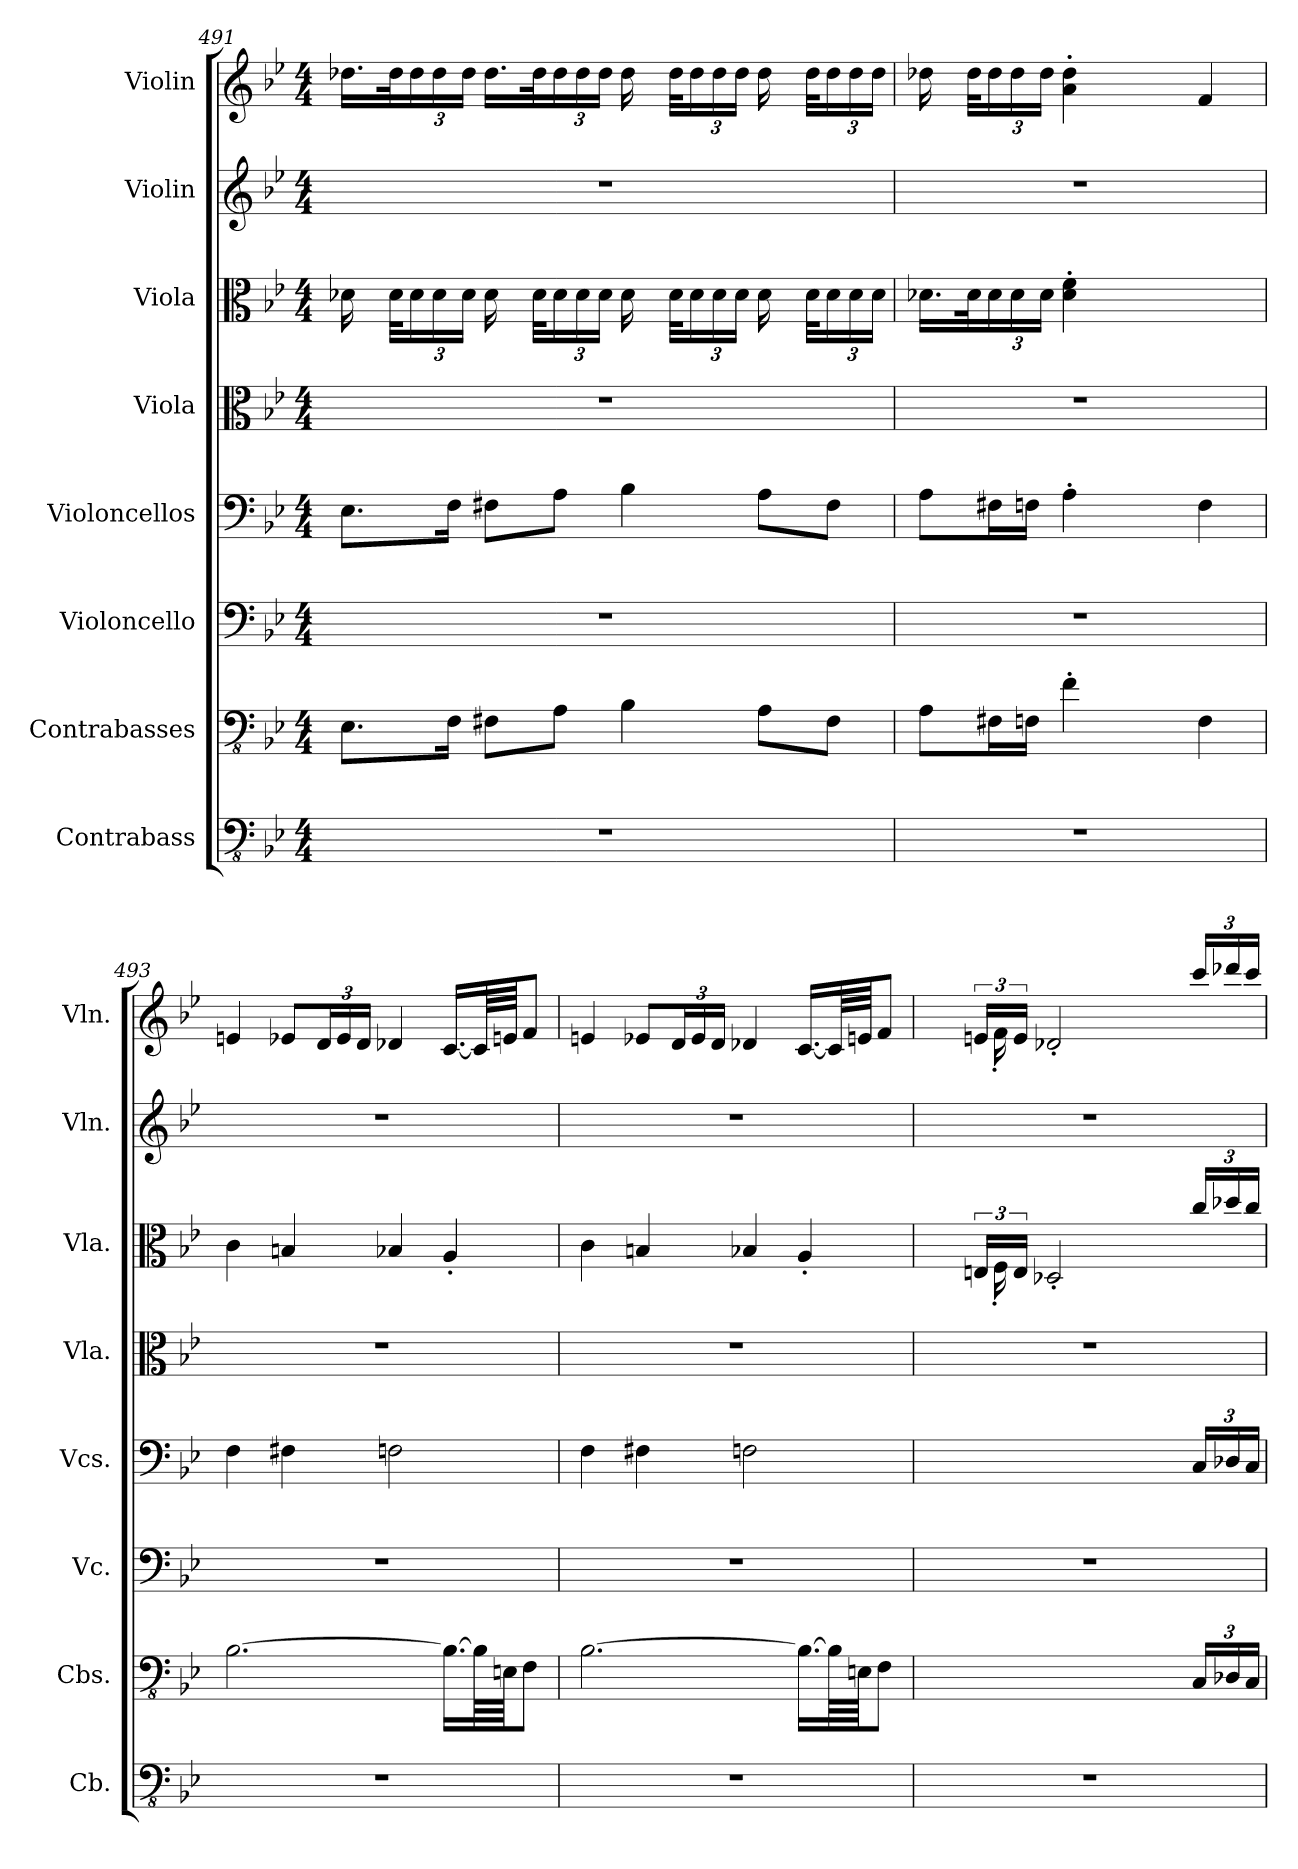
**kern	**kern	**kern	**kern	**kern	**kern	**kern	**kern
*part8	*part7	*part6	*part5	*part4	*part3	*part2	*part1
*staff8	*staff7	*staff6	*staff5	*staff4	*staff3	*staff2	*staff1
*I"Contrabass	*I"Contrabasses	*I"Violoncello	*I"Violoncellos	*I"Viola	*I"Viola	*I"Violin	*I"Violin
*I'Cb.	*I'Cbs.	*I'Vc.	*I'Vcs.	*I'Vla.	*I'Vla.	*I'Vln.	*I'Vln.
!!LO:PB:g=z
*clefFv4	*clefFv4	*clefF4	*clefF4	*clefC3	*clefC3	*clefG2	*clefG2
*ITrd7c12	*	*	*	*	*	*	*
*k[b-e-]	*k[b-e-]	*k[b-e-]	*k[b-e-]	*k[b-e-]	*k[b-e-]	*k[b-e-]	*k[b-e-]
*M4/4	*M4/4	*M4/4	*M4/4	*M4/4	*M4/4	*M4/4	*M4/4
=491	=491	=491	=491	=491	=491	=491	=491
1r	8.EE-\L	1r	8.E-\L	1r	16d-X\	1r	16.dd-X\LL
.	.	.	.	.	32ryy	.	.
.	.	.	.	.	32d-\KLL	.	32dd-\K
*	*	*	*	*	*Xbrackettup	*	*Xbrackettup
.	.	.	.	.	24d-\	.	24dd-\
.	.	.	.	.	24d-\	.	24dd-\
.	16FF\Jk	.	16F\Jk	.	.	.	.
.	.	.	.	.	24d-\JJ	.	24dd-\JJ
.	8FF#X\L	.	8F#X\L	.	16d-\	.	16.dd-\LL
.	.	.	.	.	32ryy	.	.
.	.	.	.	.	32d-\KLL	.	32dd-\K
.	8AA\J	.	8A\J	.	24d-\	.	24dd-\
.	.	.	.	.	24d-\	.	24dd-\
.	.	.	.	.	24d-\JJ	.	24dd-\JJ
.	4BB-\	.	4B-\	.	16d-\	.	16dd-\
.	.	.	.	.	32ryy	.	32ryy
.	.	.	.	.	32d-\KLL	.	32dd-\KLL
.	.	.	.	.	24d-\	.	24dd-\
.	.	.	.	.	24d-\	.	24dd-\
.	.	.	.	.	24d-\JJ	.	24dd-\JJ
.	8AA\L	.	8A\L	.	16d-\	.	16dd-\
.	.	.	.	.	32ryy	.	32ryy
.	.	.	.	.	32d-\KLL	.	32dd-\KLL
.	8FF#\J	.	8F#\J	.	24d-\	.	24dd-\
.	.	.	.	.	24d-\	.	24dd-\
.	.	.	.	.	24d-\JJ	.	24dd-\JJ
=492	=492	=492	=492	=492	=492	=492	=492
1r	8AA\L	1r	8A\L	1r	16.d-X\LL	1r	16dd-X\
.	.	.	.	.	.	.	32ryy
.	.	.	.	.	32d-\K	.	32dd-\KLL
.	16FF#X\L	.	16F#X\L	.	24d-\	.	24dd-\
.	.	.	.	.	24d-\	.	24dd-\
.	16FFn\JJ	.	16Fn\JJ	.	.	.	.
.	.	.	.	.	24d-\JJ	.	24dd-\JJ
.	4F'\	.	4A'\	.	4d-\' 4f\'	.	4a\' 4dd-\'
.	4ryy	.	4ryy	.	2ryy	.	4ryy
.	4FF\	.	4F\	.	.	.	4f/
!!LO:PB:g=z
=493	=493	=493	=493	=493	=493	=493	=493
1r	[2.BB-\	1r	4F\	1r	4c\	1r	4en/
.	.	.	4F#X\	.	4Bn/	.	8e-X/L
.	.	.	.	.	.	.	24d/L
.	.	.	.	.	.	.	24e-/
.	.	.	.	.	.	.	24d/JJ
.	.	.	2Fn\	.	4B-X/	.	4d-X/
.	16.BB-\LL_	.	.	.	4A'/	.	[16.c/LL
.	64BB-\LL]	.	.	.	.	.	64c/LL]
.	64EEn\JJJ	.	.	.	.	.	64en/JJJ
.	8FF\J	.	.	.	.	.	8f/J
!!LO:PB:g=z
=494	=494	=494	=494	=494	=494	=494	=494
1r	[2.BB-\	1r	4F\	1r	4c\	1r	4en/
.	.	.	4F#X\	.	4Bn/	.	8e-X/L
.	.	.	.	.	.	.	24d/L
.	.	.	.	.	.	.	24e-/
.	.	.	.	.	.	.	24d/JJ
.	.	.	2Fn\	.	4B-X/	.	4d-X/
.	16.BB-\LL_	.	.	.	4A'/	.	[16.c/LL
.	64BB-\LL]	.	.	.	.	.	64c/LL]
.	64EEn\JJJ	.	.	.	.	.	64en/JJJ
.	8FF\J	.	.	.	.	.	8f/J
=495	=495	=495	=495	=495	=495	=495	=495
*	*	*	*	*	*^	*	*^
1r	2ryy	1r	2ryy	1r	8ryy	8ryy	1r	8ryy	8ryy
*	*	*	*	*	*brackettup	*	*	*brackettup	*
.	.	.	.	.	24ryy	16ryy	.	24ryy	16ryy
.	.	.	.	.	24En/LL	.	.	24en/LL	.
.	.	.	.	.	.	16F'\	.	.	16f'\
.	.	.	.	.	24E/JJ	.	.	24e/JJ	.
.	.	.	.	.	2D-X'/	4ryy	.	2d-X'/	4ryy
.	4ryy	.	4ryy	.	.	2ryy	.	.	2ryy
.	8ryy	.	8ryy	.	8ryy	.	.	8ryy	.
*	*Xbrackettup	*	*Xbrackettup	*	*Xbrackettup	*	*	*Xbrackettup	*
.	24CC/LL	.	24C/LL	.	24cc/LL	.	.	24ccc/LL	.
.	24DD-X/	.	24D-X/	.	24dd-X/	.	.	24ddd-X/	.
.	24CC/JJ	.	24C/JJ	.	24cc/JJ	.	.	24ccc/JJ	.
*	*	*	*	*	*v	*v	*	*v	*v
=	=	=	=	=	=	=	=
*-	*-	*-	*-	*-	*-	*-	*-
